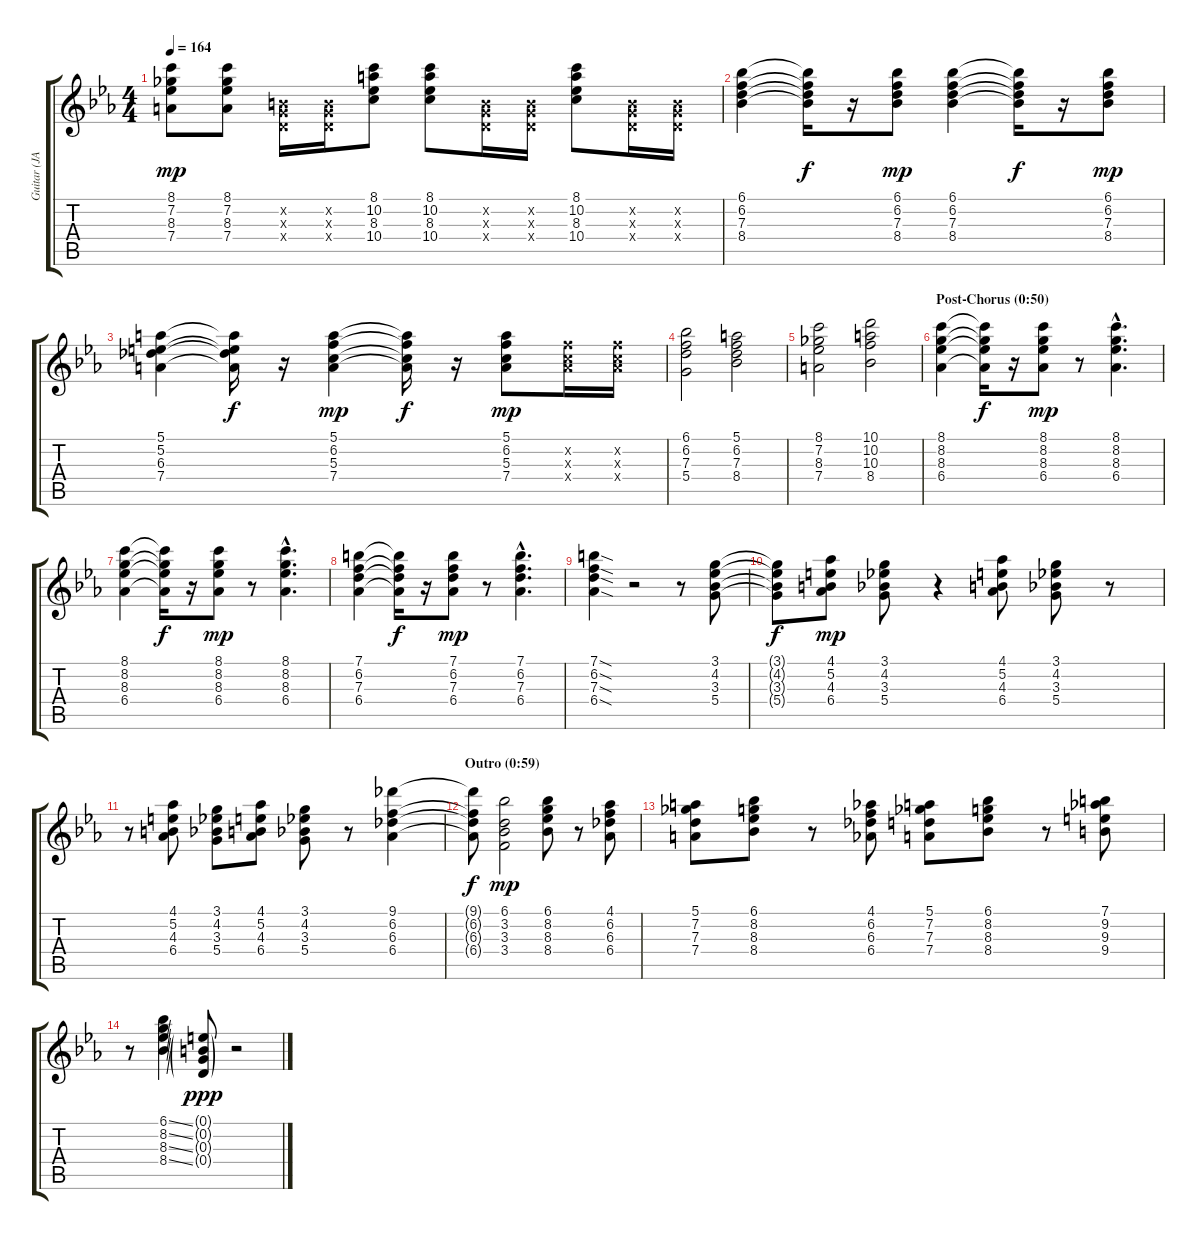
\track ("Guitar (JAZZ)" "Guitar (JA") {instrument electricguitarjazz}
\staff {score tabs}
\tuning (E4 B3 G3 D3 A2 E2) {hide}
\ts (4 4)
\tempo 164
\clef g2
\ks eb
(8.1 7.2 8.3 7.4).8{dy mp} (8.1 7.2 8.3 7.4).8 (0.2{x} 0.3{x} 0.4{x}).16 (0.2{x} 0.3{x} 0.4{x}).16 (8.1 10.2 8.3 10.4).8 (8.1 10.2 8.3 10.4).8 (0.2{x} 0.3{x} 0.4{x}).16 (0.2{x} 0.3{x} 0.4{x}).16 (8.1 10.2 8.3 10.4).8 (0.2{x} 0.3{x} 0.4{x}).16 (0.2{x} 0.3{x} 0.4{x}).16 |
(6.1 6.2 7.3 8.4).4 (6.1{t} 6.2{t} 7.3{t} 8.4{t}).16{dy f} r.16 (6.1 6.2 7.3 8.4).8{dy mp} (6.1 6.2 7.3 8.4).4 (6.1{t} 6.2{t} 7.3{t} 8.4{t}).16{dy f} r.16 (6.1 6.2 7.3 8.4).8{dy mp} |
(5.1 5.2 6.3 7.4).4 (5.1{t} 5.2{t} 6.3{t} 7.4{t}).16{dy f} r.16 (5.1 6.2 5.3 7.4).4{dy mp} (5.1{t} 6.2{t} 5.3{t} 7.4{t}).16{dy f} r.16 (5.1 6.2 5.3 7.4).8{dy mp} (6.2{x} 5.3{x} 7.4{x}).16 (6.2{x} 5.3{x} 7.4{x}).16 |
(6.1 6.2 7.3 5.4).2 (5.1 6.2 7.3 8.4).2 |
(8.1 7.2 8.3 7.4).2 (10.1 10.2 10.3 8.4).2 |
\section ("" "Post-Chorus (0:50)")
(8.1 8.2 8.3 6.4).4 (8.1{t} 8.2{t} 8.3{t} 6.4{t}).16{dy f} r.16 (8.1 8.2 8.3 6.4).8{dy mp} r.8 (8.1{hac} 8.2{hac} 8.3{hac} 6.4{hac}).4{d} |
(8.1 8.2 8.3 6.4).4 (8.1{t} 8.2{t} 8.3{t} 6.4{t}).16{dy f} r.16 (8.1 8.2 8.3 6.4).8{dy mp} r.8 (8.1{hac} 8.2{hac} 8.3{hac} 6.4{hac}).4{d} |
(7.1 6.2 7.3 6.4).4 (7.1{t} 6.2{t} 7.3{t} 6.4{t}).16{dy f} r.16 (7.1 6.2 7.3 6.4).8{dy mp} r.8 (7.1{hac} 6.2{hac} 7.3{hac} 6.4{hac}).4{d} |
(7.1{sod} 6.2{sod} 7.3{sod} 6.4{sod}).4 r.2 r.8 (3.1 4.2 3.3 5.4).8 |
(3.1{t} 4.2{t} 3.3{t} 5.4{t}).8{dy f} (4.1 5.2 4.3 6.4).8{dy mp} (3.1 4.2 3.3 5.4).8 r.4 (4.1 5.2 4.3 6.4).8 (3.1 4.2 3.3 5.4).8 r.8 |
r.8 (4.1 5.2 4.3 6.4).8 (3.1 4.2 3.3 5.4).8 (4.1 5.2 4.3 6.4).8 (3.1 4.2 3.3 5.4).8 r.8 (9.1 6.2 6.3 6.4).4 |
\section ("" "Outro (0:59)")
(9.1{t} 6.2{t} 6.3{t} 6.4{t}).8{dy f} (6.1 3.2 3.3 3.4).2{dy mp} (6.1 8.2 8.3 8.4).8 r.8 (4.1 6.2 6.3 6.4).8 |
(5.1 7.2 7.3 7.4).8 (6.1 8.2 8.3 8.4).8 r.8 (4.1 6.2 6.3 6.4).8 (5.1 7.2 7.3 7.4).8 (6.1 8.2 8.3 8.4).8 r.8 (7.1 9.2 9.3 9.4).8 |
r.8 (6.1{ss} 8.2{ss} 8.3{ss} 8.4{ss}).4 (0.1{g} 0.2{g} 0.3{g} 0.4{g}).8{dy ppp} r.2
